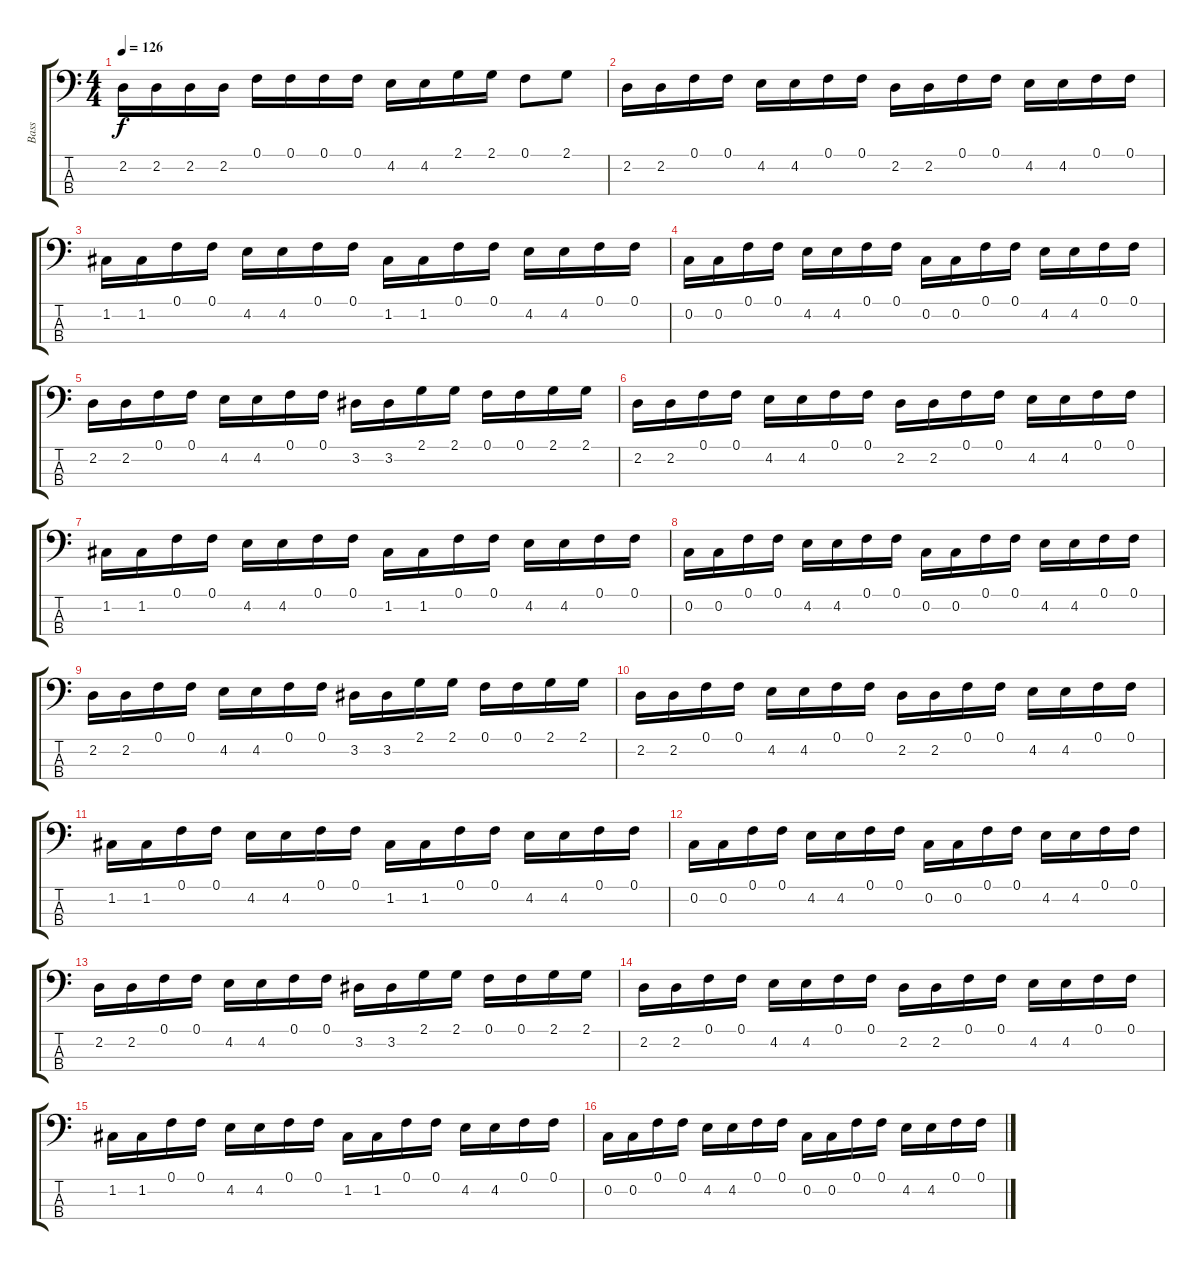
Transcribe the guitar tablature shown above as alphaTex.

\track ("Bass" "Bass") {instrument electricbassfinger}
\staff {score tabs}
\tuning (F2 C2 G1 D1) {hide}
\ts (4 4)
\tempo 126
\clef f4
\ks c
2.2.16{dy f} 2.2.16 2.2.16 2.2.16 0.1.16 0.1.16 0.1.16 0.1.16 4.2.16 4.2.16 2.1.16 2.1.16 0.1.8 2.1.8 |
2.2.16 2.2.16 0.1.16 0.1.16 4.2.16 4.2.16 0.1.16 0.1.16 2.2.16 2.2.16 0.1.16 0.1.16 4.2.16 4.2.16 0.1.16 0.1.16 |
1.2.16 1.2.16 0.1.16 0.1.16 4.2.16 4.2.16 0.1.16 0.1.16 1.2.16 1.2.16 0.1.16 0.1.16 4.2.16 4.2.16 0.1.16 0.1.16 |
0.2.16 0.2.16 0.1.16 0.1.16 4.2.16 4.2.16 0.1.16 0.1.16 0.2.16 0.2.16 0.1.16 0.1.16 4.2.16 4.2.16 0.1.16 0.1.16 |
2.2.16 2.2.16 0.1.16 0.1.16 4.2.16 4.2.16 0.1.16 0.1.16 3.2.16 3.2.16 2.1.16 2.1.16 0.1.16 0.1.16 2.1.16 2.1.16 |
2.2.16 2.2.16 0.1.16 0.1.16 4.2.16 4.2.16 0.1.16 0.1.16 2.2.16 2.2.16 0.1.16 0.1.16 4.2.16 4.2.16 0.1.16 0.1.16 |
1.2.16 1.2.16 0.1.16 0.1.16 4.2.16 4.2.16 0.1.16 0.1.16 1.2.16 1.2.16 0.1.16 0.1.16 4.2.16 4.2.16 0.1.16 0.1.16 |
0.2.16 0.2.16 0.1.16 0.1.16 4.2.16 4.2.16 0.1.16 0.1.16 0.2.16 0.2.16 0.1.16 0.1.16 4.2.16 4.2.16 0.1.16 0.1.16 |
2.2.16 2.2.16 0.1.16 0.1.16 4.2.16 4.2.16 0.1.16 0.1.16 3.2.16 3.2.16 2.1.16 2.1.16 0.1.16 0.1.16 2.1.16 2.1.16 |
2.2.16 2.2.16 0.1.16 0.1.16 4.2.16 4.2.16 0.1.16 0.1.16 2.2.16 2.2.16 0.1.16 0.1.16 4.2.16 4.2.16 0.1.16 0.1.16 |
1.2.16 1.2.16 0.1.16 0.1.16 4.2.16 4.2.16 0.1.16 0.1.16 1.2.16 1.2.16 0.1.16 0.1.16 4.2.16 4.2.16 0.1.16 0.1.16 |
0.2.16 0.2.16 0.1.16 0.1.16 4.2.16 4.2.16 0.1.16 0.1.16 0.2.16 0.2.16 0.1.16 0.1.16 4.2.16 4.2.16 0.1.16 0.1.16 |
2.2.16 2.2.16 0.1.16 0.1.16 4.2.16 4.2.16 0.1.16 0.1.16 3.2.16 3.2.16 2.1.16 2.1.16 0.1.16 0.1.16 2.1.16 2.1.16 |
2.2.16 2.2.16 0.1.16 0.1.16 4.2.16 4.2.16 0.1.16 0.1.16 2.2.16 2.2.16 0.1.16 0.1.16 4.2.16 4.2.16 0.1.16 0.1.16 |
1.2.16 1.2.16 0.1.16 0.1.16 4.2.16 4.2.16 0.1.16 0.1.16 1.2.16 1.2.16 0.1.16 0.1.16 4.2.16 4.2.16 0.1.16 0.1.16 |
0.2.16 0.2.16 0.1.16 0.1.16 4.2.16 4.2.16 0.1.16 0.1.16 0.2.16 0.2.16 0.1.16 0.1.16 4.2.16 4.2.16 0.1.16 0.1.16
